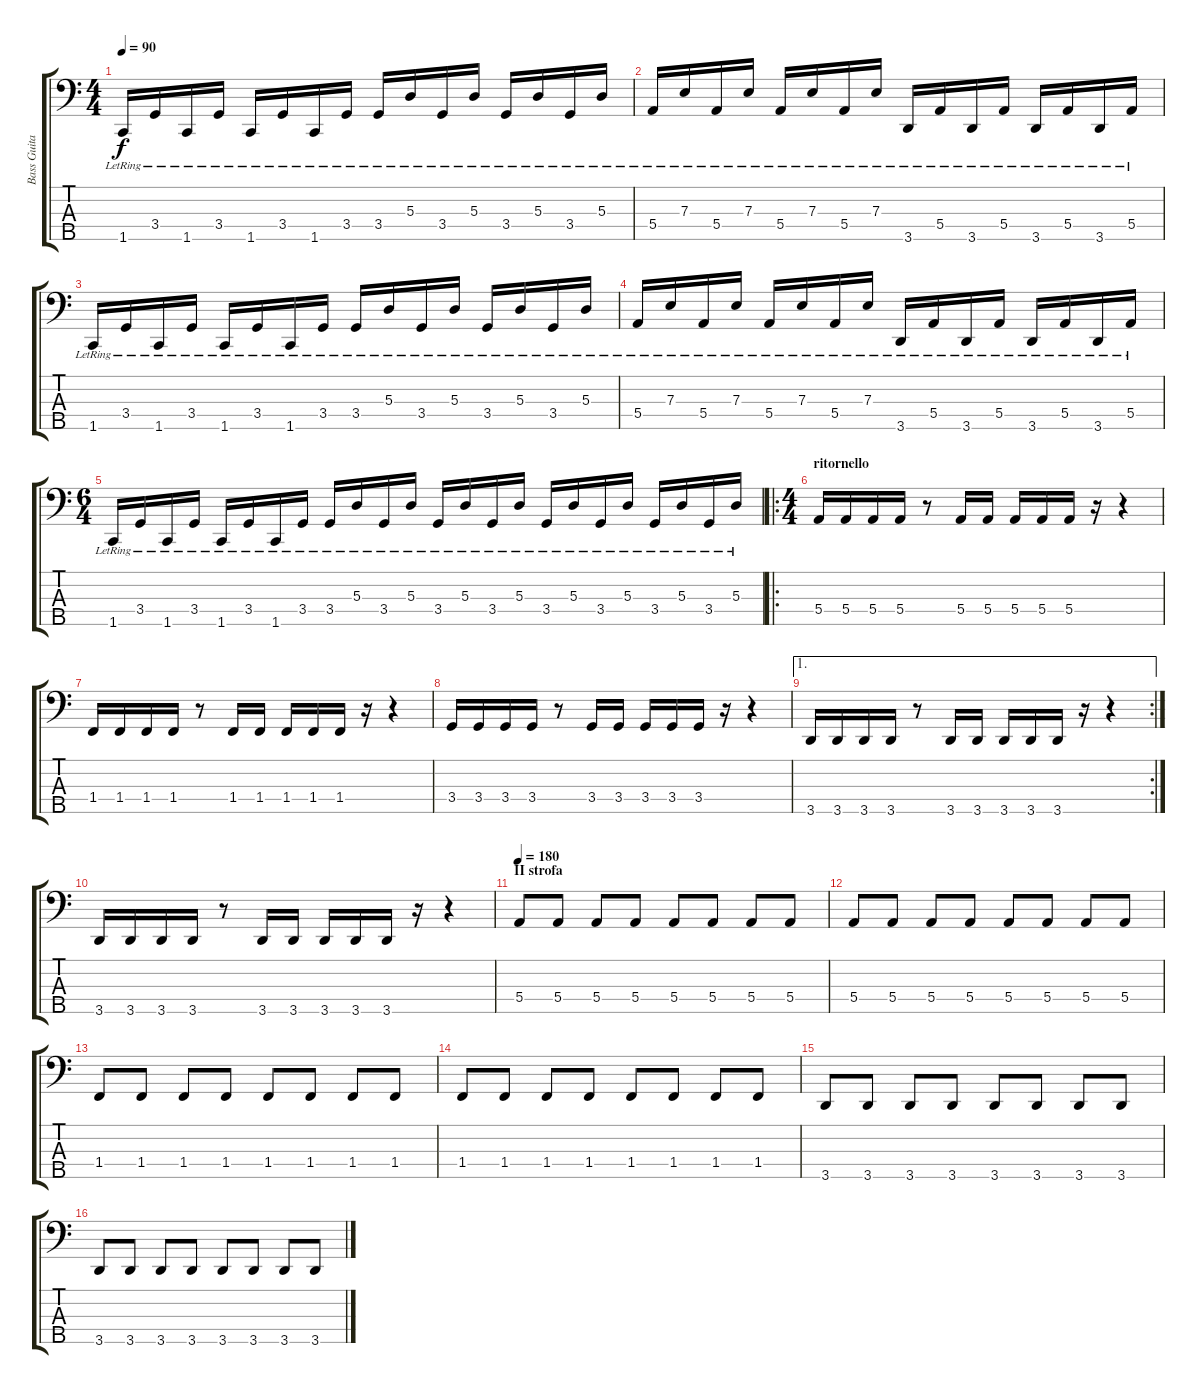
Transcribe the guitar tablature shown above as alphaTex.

\track ("Bass Guitar" "Bass Guita") {instrument electricbassfinger}
\staff {score tabs}
\tuning (G2 D2 A1 E1 B0) {hide}
\ts (4 4)
\tempo 90
\clef f4
\ks aminor
1.5{lr}.16{dy f} 3.4{lr}.16 1.5{lr}.16 3.4{lr}.16 1.5{lr}.16 3.4{lr}.16 1.5{lr}.16 3.4{lr}.16 3.4{lr}.16 5.3{lr}.16 3.4{lr}.16 5.3{lr}.16 3.4{lr}.16 5.3{lr}.16 3.4{lr}.16 5.3{lr}.16 |
5.4{lr}.16 7.3{lr}.16 5.4{lr}.16 7.3{lr}.16 5.4{lr}.16 7.3{lr}.16 5.4{lr}.16 7.3{lr}.16 3.5{lr}.16 5.4{lr}.16 3.5{lr}.16 5.4{lr}.16 3.5{lr}.16 5.4{lr}.16 3.5{lr}.16 5.4{lr}.16 |
1.5{lr}.16 3.4{lr}.16 1.5{lr}.16 3.4{lr}.16 1.5{lr}.16 3.4{lr}.16 1.5{lr}.16 3.4{lr}.16 3.4{lr}.16 5.3{lr}.16 3.4{lr}.16 5.3{lr}.16 3.4{lr}.16 5.3{lr}.16 3.4{lr}.16 5.3{lr}.16 |
5.4{lr}.16 7.3{lr}.16 5.4{lr}.16 7.3{lr}.16 5.4{lr}.16 7.3{lr}.16 5.4{lr}.16 7.3{lr}.16 3.5{lr}.16 5.4{lr}.16 3.5{lr}.16 5.4{lr}.16 3.5{lr}.16 5.4{lr}.16 3.5{lr}.16 5.4{lr}.16 |
\ts (6 4)
1.5{lr}.16 3.4{lr}.16 1.5{lr}.16 3.4{lr}.16 1.5{lr}.16 3.4{lr}.16 1.5{lr}.16 3.4{lr}.16 3.4{lr}.16 5.3{lr}.16 3.4{lr}.16 5.3{lr}.16 3.4{lr}.16 5.3{lr}.16 3.4{lr}.16 5.3{lr}.16 3.4{lr}.16 5.3{lr}.16 3.4{lr}.16 5.3{lr}.16 3.4{lr}.16 5.3{lr}.16 3.4{lr}.16 5.3{lr}.16 |
\ro
\ts (4 4)
\section ("" "ritornello")
5.4.16 5.4.16 5.4.16 5.4.16 r.8 5.4.16 5.4.16 5.4.16 5.4.16 5.4.16 r.16 r.4 |
1.4.16 1.4.16 1.4.16 1.4.16 r.8 1.4.16 1.4.16 1.4.16 1.4.16 1.4.16 r.16 r.4 |
3.4.16 3.4.16 3.4.16 3.4.16 r.8 3.4.16 3.4.16 3.4.16 3.4.16 3.4.16 r.16 r.4 |
\ae 1
\rc 2
3.5.16 3.5.16 3.5.16 3.5.16 r.8 3.5.16 3.5.16 3.5.16 3.5.16 3.5.16 r.16 r.4 |
3.5.16 3.5.16 3.5.16 3.5.16 r.8 3.5.16 3.5.16 3.5.16 3.5.16 3.5.16 r.16 r.4 |
\section ("" "II strofa")
\tempo 180
5.4.8 5.4.8 5.4.8 5.4.8 5.4.8 5.4.8 5.4.8 5.4.8 |
5.4.8 5.4.8 5.4.8 5.4.8 5.4.8 5.4.8 5.4.8 5.4.8 |
1.4.8 1.4.8 1.4.8 1.4.8 1.4.8 1.4.8 1.4.8 1.4.8 |
1.4.8 1.4.8 1.4.8 1.4.8 1.4.8 1.4.8 1.4.8 1.4.8 |
3.5.8 3.5.8 3.5.8 3.5.8 3.5.8 3.5.8 3.5.8 3.5.8 |
3.5.8 3.5.8 3.5.8 3.5.8 3.5.8 3.5.8 3.5.8 3.5.8
